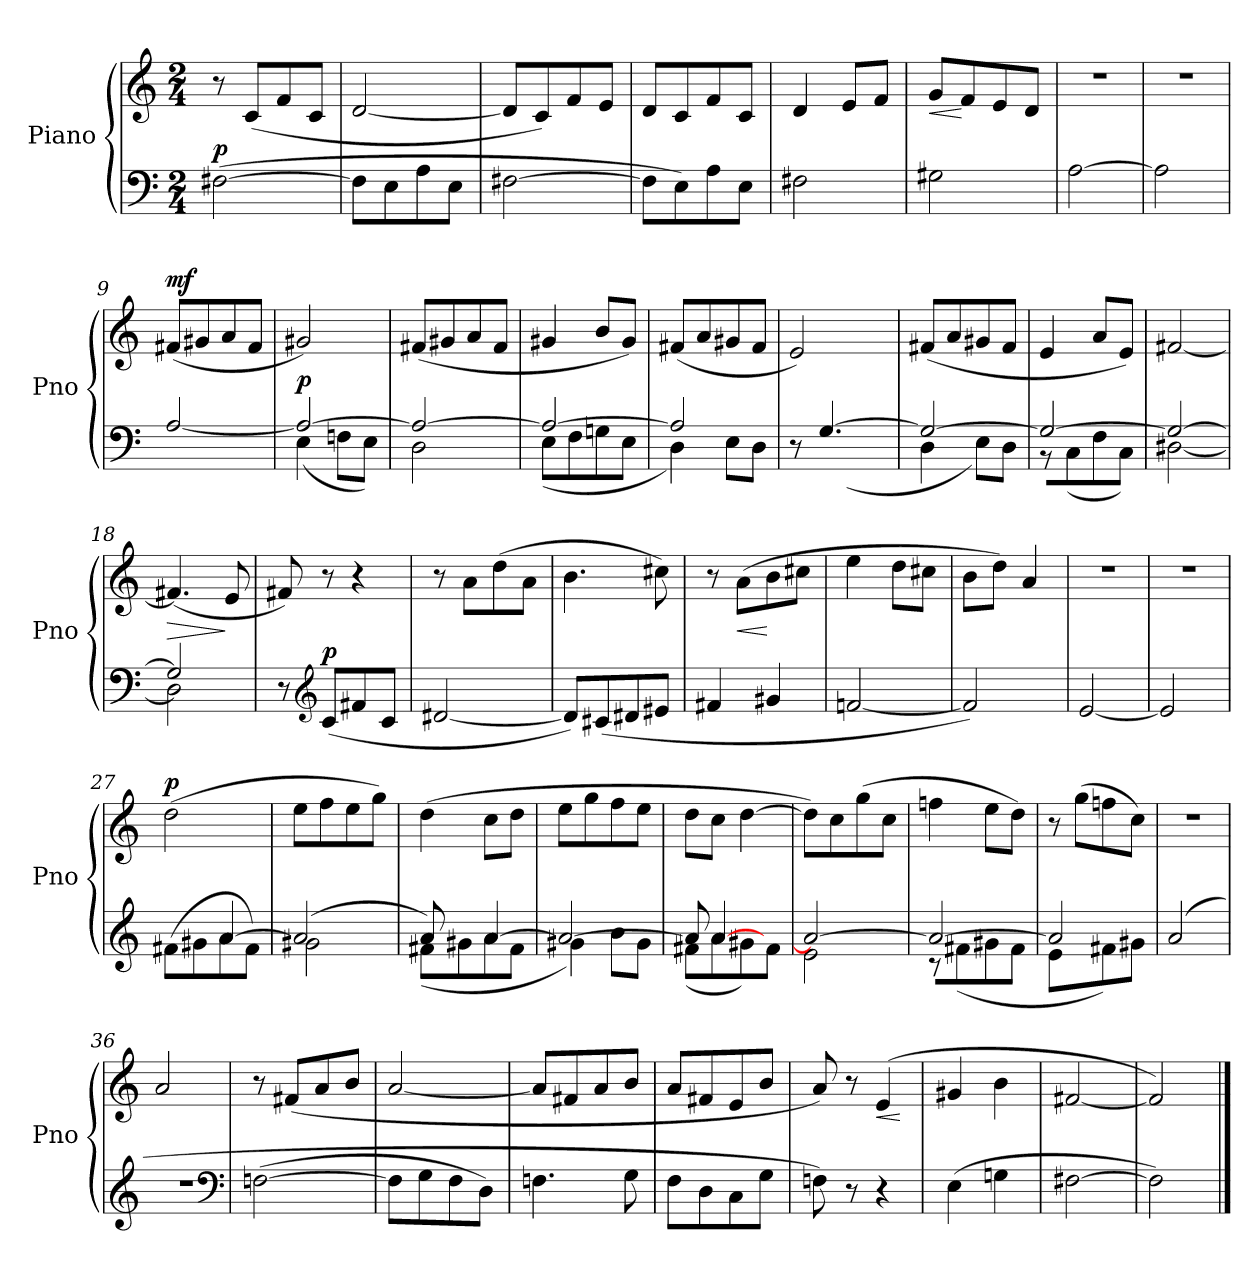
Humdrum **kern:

**kern	**dynam	**kern	**dynam
*part2	*part2	*part1	*part1
*staff2	*staff2	*staff1	*staff1
*I"Piano	*	*I"Piano	*
*I'Pno	*	*I'Pno	*
*clefF4	*	*clefG2	*
*M2/4	*	*M2/4	*
*MM96	*	*MM96	*
=1	=1	=1	=1
!	!LO:DY:a	!	!
([2F#X\	p	8r	.
.	.	(8c/L	.
.	.	8f/	.
.	.	8c/J	.
=2	=2	=2	=2
8F#\L]	.	[2d/	.
8E\	.	.	.
8A\	.	.	.
8E\J	.	.	.
=3	=3	=3	=3
[2F#X\	.	8d/L]	.
.	.	8c/)	.
.	.	8f/	.
.	.	8e/J	.
=4	=4	=4	=4
8F#\L]	.	8d/L	.
8E\)	.	8c/	.
8A\	.	8f/	.
8E\J	.	8c/J	.
=5	=5	=5	=5
2F#X\	.	4d/	.
.	.	8e/L	.
.	.	8f/J	.
=6	=6	=6	=6
!	!	!	!LO:HP:b
2G#X\	.	8g/L	<
.	.	8f/	[
.	.	8e/	.
.	.	8d/J	.
=7	=7	=7	=7
!	!	!LO:N:vis=1	!
[2A\	.	2r	.
=8	=8	=8	=8
!	!	!LO:N:vis=1	!
2A\]	.	2r	.
!!LO:LB:g=z
=9	=9	=9	=9
*	*	*MM84	*
!	!	!	!LO:DY:a
[2A/	.	(8f#X/L	mf
.	.	8g#X/	.
.	.	8a/	.
.	.	8f#/J	.
=10	=10	=10	=10
*^	*	*	*
!	!	!LO:DY:a	!	!
2A/_	(4E\	p	2g#X/)	.
.	8Fn\L	.	.	.
.	8E\J)	.	.	.
=11	=11	=11	=11	=11
2A/_	2D\	.	(8f#X/L	.
.	.	.	8g#X/	.
.	.	.	8a/	.
.	.	.	8f#/J	.
=12	=12	=12	=12	=12
2A/_	(8E\L	.	4g#X/	.
.	8F\J	.	.	.
.	8Gn\J	.	8b/L	.
.	8E\J	.	8g#/J)	.
=13	=13	=13	=13	=13
2A/]	4D\)	.	(8f#X/L	.
.	.	.	8a/	.
.	8E\L	.	8g#X/	.
.	8D\J	.	8f#/J	.
=14	=14	=14	=14	=14
8r	8ryy	.	2e/)	.
[4.G/	8G\L	.	.	.
.	(8D\J	.	.	.
.	8C\J	.	.	.
=15	=15	=15	=15	=15
2G/_	4D\	.	(8f#X/L	.
.	.	.	8a/	.
.	8E\L)	.	8g#X/	.
.	8D\J	.	8f#/J	.
=16	=16	=16	=16	=16
2G/_	8r	.	4e/	.
.	(8C\L	.	.	.
.	8F\J	.	8a/L	.
.	8C\J)	.	8e/J)	.
=17	=17	=17	=17	=17
2G/_	[2D#X\	.	[2f#X/	.
!!LO:LB:g=z
=18	=18	=18	=18	=18
!	!	!	!	!LO:HP:b
2G/]	2D#\]	.	(4.f#X/]	>
.	.	.	8e/	]
*v	*v	*	*	*
=19	=19	=19	=19
8r	.	8f#X/)	.
*clefG2	*	*	*
*MM96	*	*	*
!	!LO:DY:a	!	!
(8c/L	p	8r	.
8f#X/	.	4r	.
8c/J	.	.	.
=20	=20	=20	=20
[2d#X/	.	8r	.
.	.	8a\L	.
.	.	(8dd\	.
.	.	8a\J	.
=21	=21	=21	=21
8d#/L])	.	4.b\	.
(8c#X/	.	.	.
8d#X/	.	.	.
8e#X/J	.	8cc#X\)	.
=22	=22	=22	=22
4f#X/	.	8r	.
!	!	!	!LO:HP:b
.	.	(8a\L	<
4g#X/	.	8b\	[
.	.	8cc#X\J	.
=23	=23	=23	=23
[2fn/	.	4ee\	.
.	.	8dd\L	.
.	.	8cc#X\J	.
=24	=24	=24	=24
2f/])	.	8b\L	.
.	.	8dd\J)	.
.	.	4a/	.
=25	=25	=25	=25
!	!	!LO:N:vis=1	!
[2e/	.	2r	.
=26	=26	=26	=26
!	!	!LO:N:vis=1	!
2e/]	.	2r	.
!!LO:LB:g=z
=27	=27	=27	=27
*	*	*MM80	*
*^	*	*	*
!	!	!	!	!LO:DY:a
4ryy	(8f#X\L	.	(2dd\	p
.	8g#X\	.	.	.
[4a/	8a\J	.	.	.
.	8f#\J)	.	.	.
=28	=28	=28	=28	=28
(2a/]	2g#X\	.	8ee\L	.
.	.	.	8ff\	.
.	.	.	8ee\	.
.	.	.	8gg\J)	.
=29	=29	=29	=29	=29
8a/)	(8f#X\L	.	(4dd\	.
8ryy	8g#X\	.	.	.
[4a/	8a\J	.	8cc\L	.
.	8f#\J	.	8dd\J	.
=30	=30	=30	=30	=30
2a/_	4g#X\)	.	8ee\L	.
.	.	.	8gg\	.
.	8b\L	.	8ff\	.
.	8g#\J	.	8ee\J	.
=31	=31	=31	=31	=31
8a/]	(8f#X\L	.	8dd\L	.
[4a/	8a\	.	8cc\J	.
.	8g#X\)	.	[4dd\	.
8ryy	8f#\J	.	.	.
=32	=32	=32	=32	=32
2a/_	2e\	.	8dd\L])	.
.	.	.	8cc\	.
.	.	.	(8gg\	.
.	.	.	8cc\J	.
=33	=33	=33	=33	=33
2a/_	8r	.	4ffn\	.
.	(8f#X\L	.	.	.
.	8g#X\J	.	8ee\L	.
.	8f#\J	.	8dd\J)	.
=34	=34	=34	=34	=34
2a/]	4e\	.	8r	.
.	.	.	(8gg\L	.
.	8f#X\)	.	8ffn\	.
.	8g#X\J	.	8cc\J)	.
!!LO:LB:g=z
=35	=35	=35	=35	=35
!	!	!	!LO:N:vis=1	!
*v	*v	*	*	*
(2a/	.	2r	.
=36	=36	=36	=36
!LO:N:vis=1	!	!	!
2r	.	2a/	.
*clefF4	*	*	*
=37	=37	=37	=37
*	*	*MM96	*
([2Fn\	.	8r	.
.	.	(8f#X/L	.
.	.	8a/	.
.	.	8b/J	.
=38	=38	=38	=38
8F\L]	.	[2a/	.
8G\	.	.	.
8F\	.	.	.
8D\J)	.	.	.
=39	=39	=39	=39
4.Fn\	.	8a/L]	.
.	.	8f#X/	.
.	.	8a/	.
8G\	.	8b/J	.
=40	=40	=40	=40
8F\L	.	8a/L	.
8D\	.	8f#X/	.
8C\	.	8e/	.
8G\J	.	8b/J	.
=41	=41	=41	=41
8Fn\)	.	8a/)	.
8r	.	8r	.
!	!	!	!LO:HP:b
4r	.	(4e/	<
.	.	.	[
=42	=42	=42	=42
(4E\	.	4g#X/	.
4Gn\	.	4b\	.
=43	=43	=43	=43
[2F#X\	.	[2f#X/	.
=44	=44	=44	=44
2F#\])	.	2f#/])	.
==	==	==	==
*-	*-	*-	*-
